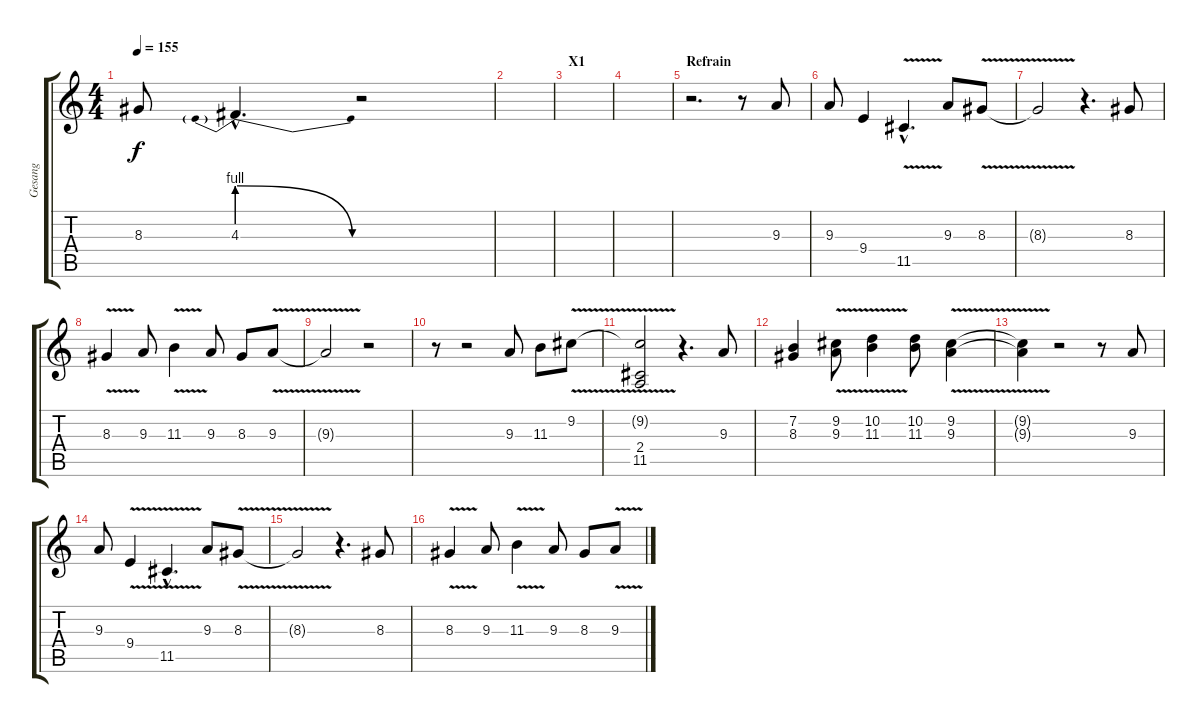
\track ("Gesang" "Gesang") {instrument baritonesax}
\staff {score tabs}
\tuning (A4 E4 C4 G3 D3 A2) {hide}
\ts (4 4)
\tempo 155
\clef g2
\ks c
8.3{t}.8{dy f} 4.3{be (prebendrelease 0 4 60 0) hac}.4{d} r.2 |
|
\section ("" "X1")
|
|
\section ("" "Refrain")
r.2{d} r.8 9.3.8 |
9.3.8 9.4.4 11.5{v hac}.4{d} 9.3.8 8.3{v}.8 |
8.3{t}.2 r.4{d} 8.3.8 |
8.3{v}.4 9.3.8 11.3{v}.4 9.3.8 8.3.8 9.3{v}.8 |
9.3{t}.2 r.2 |
r.8 r.2 9.3.8 11.3.8 9.2{v}.8 |
(9.2{t} 2.4 11.5).2 r.4{d} 9.3.8 |
(7.2 8.3).4 (9.2{v} 9.3).8 (10.2{v} 11.3).4 (10.2 11.3).8 (9.2{v} 9.3).4 |
(9.2{t} 9.3{t}).4 r.2 r.8 9.3.8 |
9.3.8 9.4{v}.4 11.5{v hac}.4{d} 9.3.8 8.3{v}.8 |
8.3{t}.2 r.4{d} 8.3.8 |
8.3{v}.4 9.3.8 11.3{v}.4 9.3.8 8.3.8 9.3{v}.8
